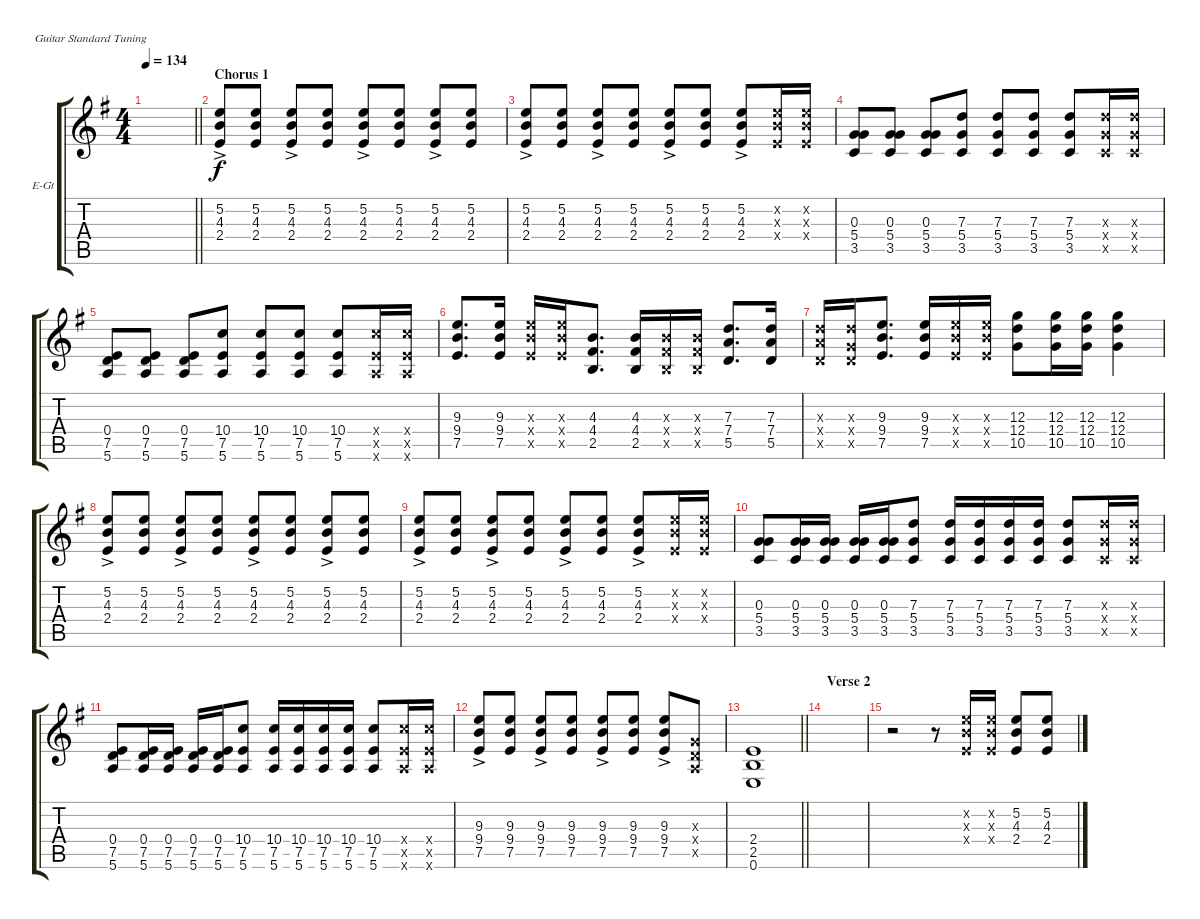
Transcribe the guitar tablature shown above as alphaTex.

\bracketExtendMode groupsimilarinstruments
\firstSystemTrackNameOrientation horizontal
\otherSystemsTrackNameOrientation horizontal
\track ("guitar drive (Artur Potemkin)" "E-Gt") {instrument electricguitarmuted}
\staff {score tabs}
\tuning (E4 B3 G3 D3 A2 E2)
\ts (4 4)
\tempo 134
\clef g2
\barLineRight lightlight
\ks eminor
|
\section ("" "Chorus 1")
(5.2{ac} 4.3{ac} 2.4{ac}).8 (5.2 4.3 2.4).8 (5.2{ac} 4.3{ac} 2.4{ac}).8 (5.2 4.3 2.4).8 (5.2{ac} 4.3{ac} 2.4{ac}).8 (5.2 4.3 2.4).8 (5.2{ac} 4.3{ac} 2.4{ac}).8 (5.2 4.3 2.4).8 |
(5.2{ac} 4.3{ac} 2.4{ac}).8 (5.2 4.3 2.4).8 (5.2{ac} 4.3{ac} 2.4{ac}).8 (5.2 4.3 2.4).8 (5.2{ac} 4.3{ac} 2.4{ac}).8 (5.2 4.3 2.4).8 (5.2{ac} 4.3{ac} 2.4{ac}).8 (4.3{x} 2.4{x} 5.2{x}).16 (2.4{x} 4.3{x} 5.2{x}).16 |
(0.3 5.4 3.5).8 (0.3 5.4 3.5).8 (0.3 5.4 3.5).8 (7.3 5.4 3.5).8 (7.3 5.4 3.5).8 (7.3 5.4 3.5).8 (7.3 5.4 3.5).8 (7.3{x} 5.4{x} 3.5{x}).16 (7.3{x} 5.4{x} 3.5{x}).16 |
(0.4 7.5 5.6).8 (0.4 7.5 5.6).8 (0.4 7.5 5.6).8 (10.4 7.5 5.6).8 (10.4 7.5 5.6).8 (10.4 7.5 5.6).8 (10.4 7.5 5.6).8 (10.4{x} 7.5{x} 5.6{x}).16 (5.6{x} 7.5{x} 10.4{x}).16 |
(9.3 9.4 7.5).8{d} (9.3 9.4 7.5).16 (9.3{x} 9.4{x} 7.5{x}).16 (9.3{x} 9.4{x} 7.5{x}).16 (4.3 4.4 2.5).8{d} (4.3 4.4 2.5).16 (4.4{x} 4.3{x} 2.5{x}).16 (4.3{x} 4.4{x} 2.5{x}).16 (7.3 7.4 5.5).8{d} (5.5 7.4 7.3).16 |
(5.5{x} 7.4{x} 7.3{x}).16 (7.3{x} 5.4{x} 5.5{x}).16 (9.3 9.4 7.5).8{d} (7.5 9.4 9.3).16 (9.3{x} 9.4{x} 7.5{x}).16 (9.3{x} 9.4{x} 7.5{x}).16 (12.3 12.4 10.5).8 (12.3 12.4 10.5).16 (12.3 12.4 10.5).16 (10.5 12.4 12.3).4 |
(5.2{ac} 4.3{ac} 2.4{ac}).8 (5.2 4.3 2.4).8 (5.2{ac} 4.3{ac} 2.4{ac}).8 (5.2 4.3 2.4).8 (5.2{ac} 4.3{ac} 2.4{ac}).8 (5.2 4.3 2.4).8 (5.2{ac} 4.3{ac} 2.4{ac}).8 (5.2 4.3 2.4).8 |
(5.2{ac} 4.3{ac} 2.4{ac}).8 (5.2 4.3 2.4).8 (5.2{ac} 4.3{ac} 2.4{ac}).8 (5.2 4.3 2.4).8 (5.2{ac} 4.3{ac} 2.4{ac}).8 (5.2 4.3 2.4).8 (5.2{ac} 4.3{ac} 2.4{ac}).8 (4.3{x} 2.4{x} 5.2{x}).16 (2.4{x} 4.3{x} 5.2{x}).16 |
(0.3 5.4 3.5).8 (0.3 5.4 3.5).16 (0.3 5.4 3.5).16 (0.3 5.4 3.5).16 (0.3 5.4 3.5).16 (7.3 5.4 3.5).8 (7.3 5.4 3.5).16 (7.3 5.4 3.5).16 (7.3 5.4 3.5).16 (7.3 5.4 3.5).16 (7.3 5.4 3.5).8 (7.3{x} 5.4{x} 3.5{x}).16 (3.5{x} 5.4{x} 7.3{x}).16 |
(0.4 7.5 5.6).8 (0.4 7.5 5.6).16 (0.4 7.5 5.6).16 (0.4 7.5 5.6).16 (0.4 7.5 5.6).16 (10.4 7.5 5.6).8 (10.4 7.5 5.6).16 (10.4 7.5 5.6).16 (10.4 7.5 5.6).16 (5.6 7.5 10.4).16 (5.6 7.5 10.4).8 (10.4{x} 7.5{x} 5.6{x}).16 (5.6{x} 7.5{x} 10.4{x}).16 |
(9.3{ac} 9.4{ac} 7.5{ac}).8 (9.3 9.4 7.5).8 (9.3{ac} 9.4{ac} 7.5{ac}).8 (9.3 9.4 7.5).8 (9.3{ac} 9.4{ac} 7.5{ac}).8 (9.3 9.4 7.5).8 (9.3{ac} 9.4{ac} 7.5{ac}).8 (0.5{x} 0.4{x} 0.3{x}).8 |
\barLineRight lightlight
(2.4 2.5 0.6).1 |
\section ("" "Verse 2")
|
r.2 r.8 (2.4{x} 4.3{x} 5.2{x}).16 (2.4{x} 4.3{x} 5.2{x}).16 (5.2 4.3 2.4).8 (2.4 4.3 5.2).8
